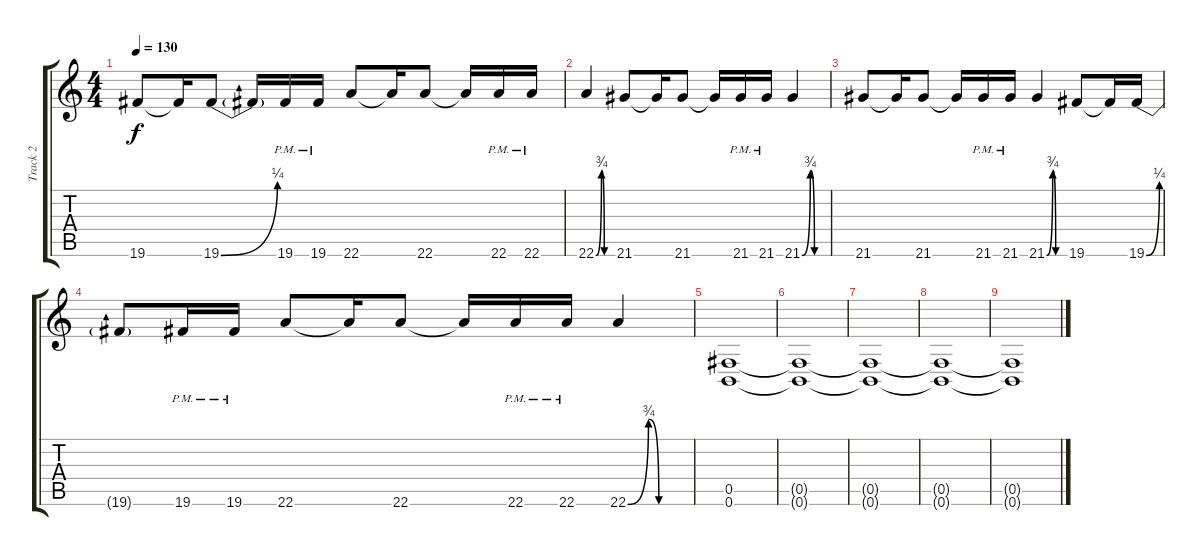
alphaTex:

\track ("Track 2" "Track 2") {instrument overdrivenguitar}
\staff {score tabs}
\tuning (Db4 Ab3 E3 B2 Gb2 B1) {hide}
\ts (4 4)
\tempo 130
\clef g2
\ks c
19.6.8{dy f} 19.6{t}.16 19.6{be (bend 0 0 60 1)}.8 19.6{t}.16 19.6{pm}.16 19.6{pm}.16 22.6.8 22.6{t}.16 22.6.8 22.6{t}.16 22.6{pm}.16 22.6{pm}.16 |
22.6{be (custom 0 0 20 3 30 0 60 0)}.4 21.6.8 21.6{t}.16 21.6.8 21.6{t}.16 21.6{pm}.16 21.6{pm}.16 21.6{be (custom 0 0 20 3 30 0 60 0)}.4 |
21.6.8 21.6{t}.16 21.6.8 21.6{t}.16 21.6{pm}.16 21.6{pm}.16 21.6{be (custom 0 0 20 3 30 0 60 0)}.4 19.6.8 19.6{t}.16 19.6{be (bend 0 0 60 1)}.16 |
19.6{t}.8 19.6{pm}.16 19.6{pm}.16 22.6.8 22.6{t}.16 22.6.8 22.6{t}.16 22.6{pm}.16 22.6{pm}.16 22.6{be (custom 0 0 20 3 30 0 60 0)}.4 |
(0.5 0.6).1 |
(0.5{t} 0.6{t}).1{volume 10} |
(0.5{t} 0.6{t}).1{volume 7} |
(0.5{t} 0.6{t}).1{volume 4} |
(0.5{t} 0.6{t}).1{volume 1}
